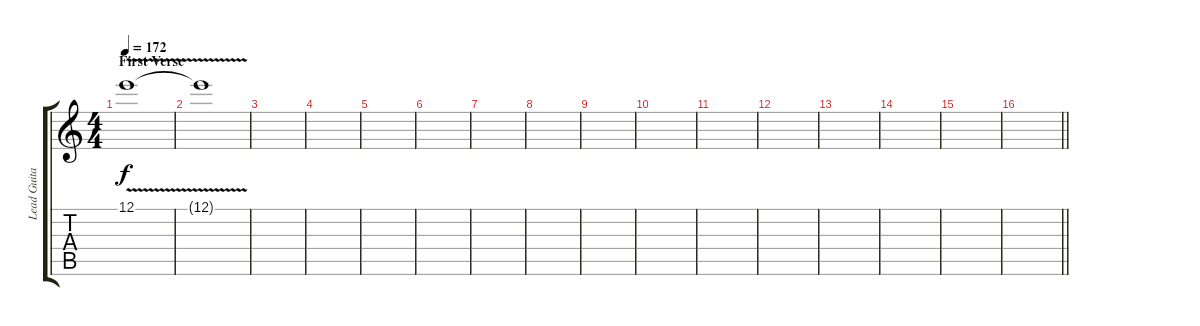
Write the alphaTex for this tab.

\track ("Lead Guitar" "Lead Guita") {instrument electricguitarjazz}
\staff {score tabs}
\tuning (E4 B3 G3 D3 A2 E2) {hide}
\ts (4 4)
\section ("" "First Verse")
\tempo 172
\clef g2
\ks c
12.1{v}.1{dy f volume 5} |
12.1{t}.1 |
|
|
|
|
|
|
|
|
|
|
|
|
|
\barLineRight lightlight
